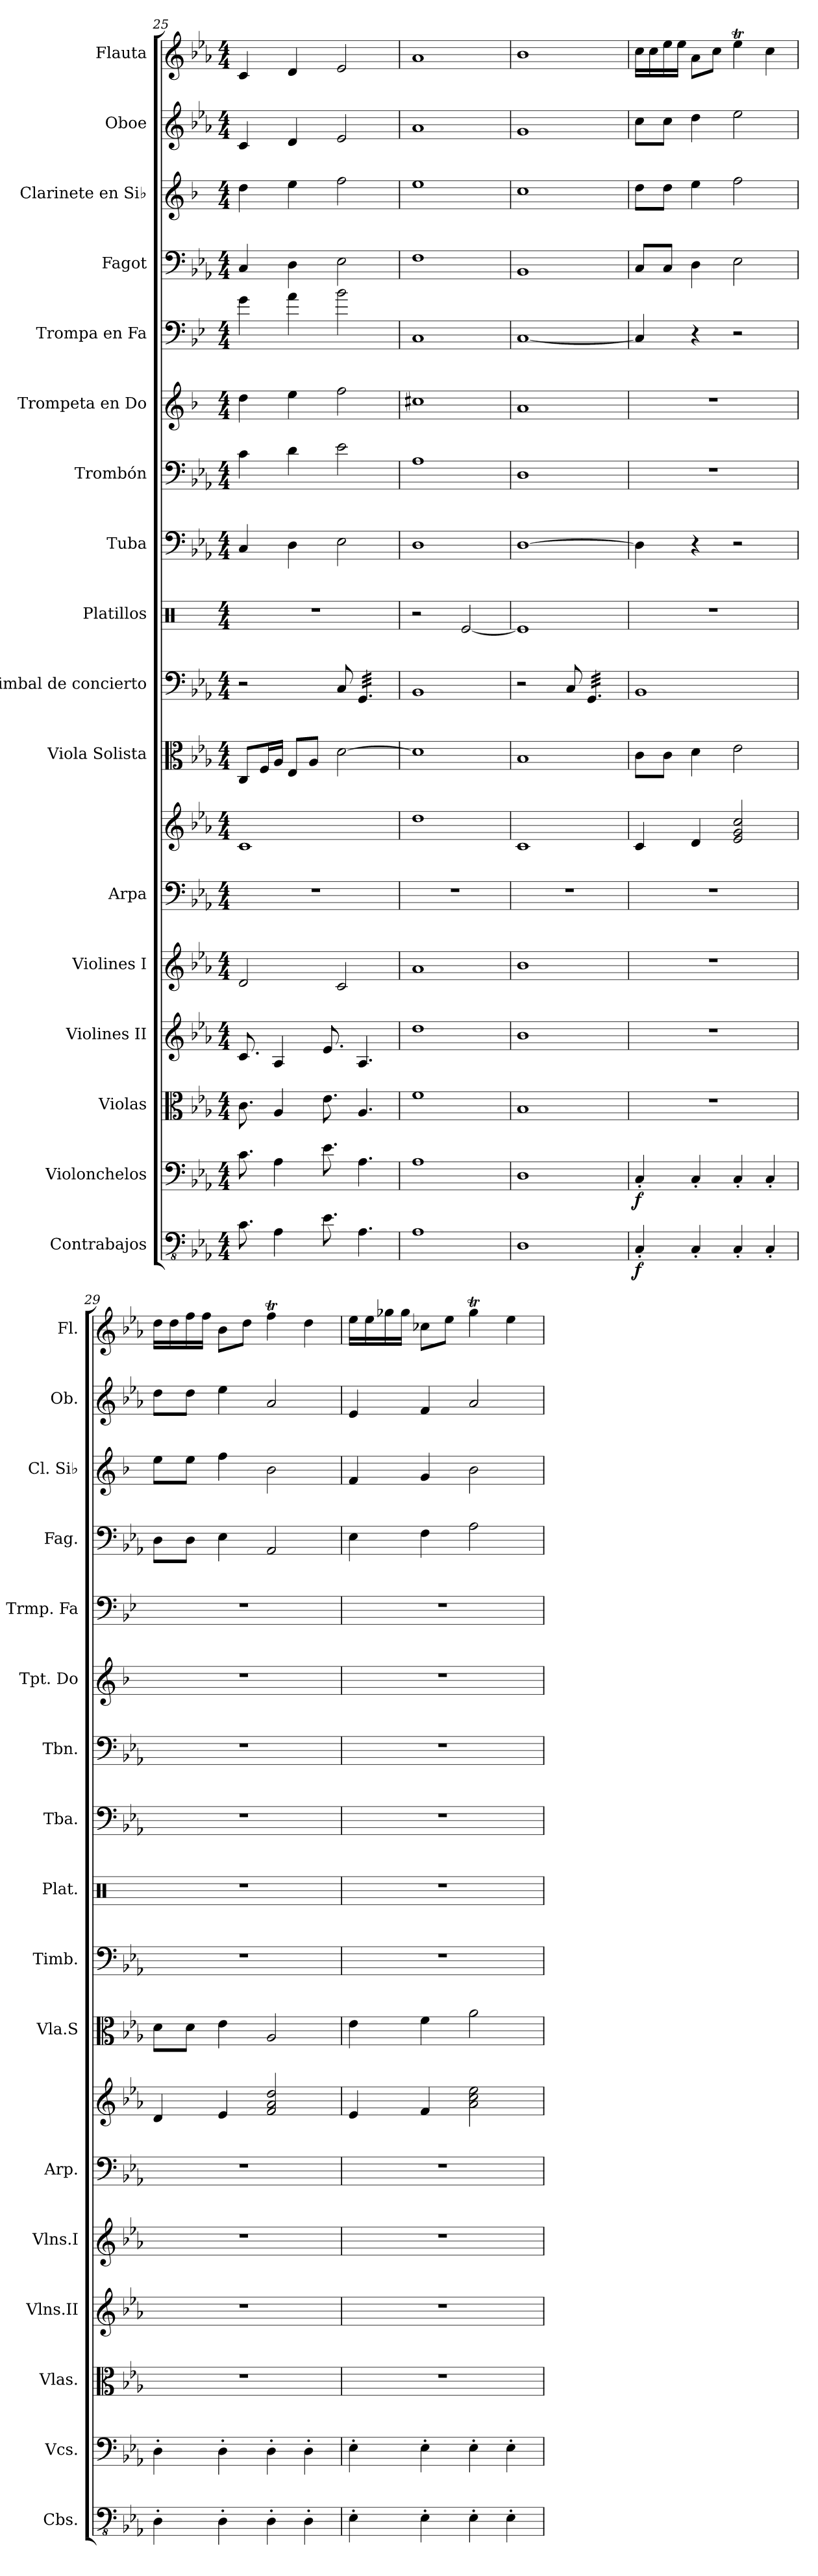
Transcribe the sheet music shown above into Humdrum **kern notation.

**kern	**dynam	**kern	**dynam	**kern	**kern	**kern	**kern	**kern	**kern	**kern	**kern	**kern	**kern	**kern	**kern	**kern	**kern	**kern	**kern
*part17	*part17	*part16	*part16	*part15	*part14	*part13	*part12	*part12	*part11	*part10	*part9	*part8	*part7	*part6	*part5	*part4	*part3	*part2	*part1
*staff18	*staff18	*staff17	*staff17	*staff16	*staff15	*staff14	*staff13	*staff12	*staff11	*staff10	*staff9	*staff8	*staff7	*staff6	*staff5	*staff4	*staff3	*staff2	*staff1
*I"Contrabajos	*	*I"Violonchelos	*	*I"Violas	*I"Violines II	*I"Violines I	*I"Arpa	*	*I"Viola Solista	*I"Timbal de concierto	*I"Platillos	*I"Tuba	*I"Trombón	*I"Trompeta en Do	*I"Trompa en Fa	*I"Fagot	*I"Clarinete en Si♭	*I"Oboe	*I"Flauta
*I'Cbs.	*	*I'Vcs.	*	*I'Vlas.	*I'Vlns.II	*I'Vlns.I	*I'Arp.	*	*I'Vla.S	*I'Timb.	*I'Plat.	*I'Tba.	*I'Tbn.	*I'Tpt. Do	*I'Trmp. Fa	*I'Fag.	*I'Cl. Si♭	*I'Ob.	*I'Fl.
*clefFv4	*	*clefF4	*	*clefC3	*clefG2	*clefG2	*clefF4	*clefG2	*clefC3	*clefF4	*clefX	*clefF4	*clefF4	*clefG2	*clefF4	*clefF4	*clefG2	*clefG2	*clefG2
*	*	*	*	*	*	*	*	*	*	*	*	*	*	*ITrd1c2	*ITrd4c7	*	*ITrd1c2	*	*
*k[b-e-a-]	*	*k[b-e-a-]	*	*k[b-e-a-]	*k[b-e-a-]	*k[b-e-a-]	*k[b-e-a-]	*k[b-e-a-]	*k[b-e-a-]	*k[b-e-a-]	*k[]	*k[b-e-a-]	*k[b-e-a-]	*k[b-e-a-]	*k[b-e-a-]	*k[b-e-a-]	*k[b-e-a-]	*k[b-e-a-]	*k[b-e-a-]
*M4/4	*	*M4/4	*	*M4/4	*M4/4	*M4/4	*M4/4	*M4/4	*M4/4	*M4/4	*M4/4	*M4/4	*M4/4	*M4/4	*M4/4	*M4/4	*M4/4	*M4/4	*M4/4
=25	=25	=25	=25	=25	=25	=25	=25	=25	=25	=25	=25	=25	=25	=25	=25	=25	=25	=25	=25
8.C\	.	8.c\	.	8.c\	8.c/	2d/	1r	1c	8C/L	2r	1r	4C/	4c\	4cc\	4c\	4C/	4cc\	4c/	4c/
.	.	.	.	.	.	.	.	.	16F/L	.	.	.	.	.	.	.	.	.	.
4AA-\	.	4A-\	.	4A-/	4A-/	.	.	.	16A-/JJ	.	.	.	.	.	.	.	.	.	.
.	.	.	.	.	.	.	.	.	8E-/L	.	.	4D\	4d\	4dd\	4d\	4D\	4dd\	4d/	4d/
.	.	.	.	.	.	.	.	.	8A-/J	.	.	.	.	.	.	.	.	.	.
8.E-\	.	8.e-\	.	8.e-\	8.e-/	.	.	.	.	.	.	.	.	.	.	.	.	.	.
.	.	.	.	.	.	2c/	.	.	[2d\	8C/	.	2E-\	2e-\	2ee-\	2e-\	2E-\	2ee-\	2e-/	2e-/
*	*	*	*	*	*	*	*	*	*	*tremolo	*	*	*	*	*	*	*	*	*
4.AA-\	.	4.A-\	.	4.A-/	4.A-/	.	.	.	.	32GG/LLL	.	.	.	.	.	.	.	.	.
.	.	.	.	.	.	.	.	.	.	32GG/	.	.	.	.	.	.	.	.	.
.	.	.	.	.	.	.	.	.	.	32GG/	.	.	.	.	.	.	.	.	.
.	.	.	.	.	.	.	.	.	.	32GG/	.	.	.	.	.	.	.	.	.
.	.	.	.	.	.	.	.	.	.	32GG/	.	.	.	.	.	.	.	.	.
.	.	.	.	.	.	.	.	.	.	32GG/	.	.	.	.	.	.	.	.	.
.	.	.	.	.	.	.	.	.	.	32GG/	.	.	.	.	.	.	.	.	.
.	.	.	.	.	.	.	.	.	.	32GG/	.	.	.	.	.	.	.	.	.
.	.	.	.	.	.	.	.	.	.	32GG/	.	.	.	.	.	.	.	.	.
.	.	.	.	.	.	.	.	.	.	32GG/	.	.	.	.	.	.	.	.	.
.	.	.	.	.	.	.	.	.	.	32GG/	.	.	.	.	.	.	.	.	.
.	.	.	.	.	.	.	.	.	.	32GG/JJJ	.	.	.	.	.	.	.	.	.
*	*	*	*	*	*	*	*	*	*	*Xtremolo	*	*	*	*	*	*	*	*	*
=26	=26	=26	=26	=26	=26	=26	=26	=26	=26	=26	=26	=26	=26	=26	=26	=26	=26	=26	=26
1AA-	.	1A-	.	1f	1dd	1a-	1r	1dd	1d]	1BB-	2r	1D	1A-	1bn	1FF	1F	1dd	1a-	1a-
.	.	.	.	.	.	.	.	.	.	.	[2Re/	.	.	.	.	.	.	.	.
=27	=27	=27	=27	=27	=27	=27	=27	=27	=27	=27	=27	=27	=27	=27	=27	=27	=27	=27	=27
1DD	.	1D	.	1B-	1b-	1b-	1r	1c	1B-	2r	1Re]	[1D	1D	1g	[1FF	1BB-	1b-	1g	1b-
.	.	.	.	.	.	.	.	.	.	8C/	.	.	.	.	.	.	.	.	.
*	*	*	*	*	*	*	*	*	*	*tremolo	*	*	*	*	*	*	*	*	*
.	.	.	.	.	.	.	.	.	.	32GG/LLL	.	.	.	.	.	.	.	.	.
.	.	.	.	.	.	.	.	.	.	32GG/	.	.	.	.	.	.	.	.	.
.	.	.	.	.	.	.	.	.	.	32GG/	.	.	.	.	.	.	.	.	.
.	.	.	.	.	.	.	.	.	.	32GG/	.	.	.	.	.	.	.	.	.
.	.	.	.	.	.	.	.	.	.	32GG/	.	.	.	.	.	.	.	.	.
.	.	.	.	.	.	.	.	.	.	32GG/	.	.	.	.	.	.	.	.	.
.	.	.	.	.	.	.	.	.	.	32GG/	.	.	.	.	.	.	.	.	.
.	.	.	.	.	.	.	.	.	.	32GG/	.	.	.	.	.	.	.	.	.
.	.	.	.	.	.	.	.	.	.	32GG/	.	.	.	.	.	.	.	.	.
.	.	.	.	.	.	.	.	.	.	32GG/	.	.	.	.	.	.	.	.	.
.	.	.	.	.	.	.	.	.	.	32GG/	.	.	.	.	.	.	.	.	.
.	.	.	.	.	.	.	.	.	.	32GG/JJJ	.	.	.	.	.	.	.	.	.
*	*	*	*	*	*	*	*	*	*	*Xtremolo	*	*	*	*	*	*	*	*	*
=28	=28	=28	=28	=28	=28	=28	=28	=28	=28	=28	=28	=28	=28	=28	=28	=28	=28	=28	=28
!	!LO:DY:b	!	!LO:DY:b	!	!	!	!	!	!	!	!	!	!	!	!	!	!	!	!
4CC'/	f	4C'/	f	1r	1r	1r	1r	4c/	8c\L	1BB-	1r	4D\]	1r	1r	4FF/]	8C/L	8cc\L	8cc\L	16cc\LL
.	.	.	.	.	.	.	.	.	.	.	.	.	.	.	.	.	.	.	16cc\
.	.	.	.	.	.	.	.	.	8c\J	.	.	.	.	.	.	8C/J	8cc\J	8cc\J	16ee-\
.	.	.	.	.	.	.	.	.	.	.	.	.	.	.	.	.	.	.	16ee-\JJ
4CC'/	.	4C'/	.	.	.	.	.	4d/	4d\	.	.	4r	.	.	4r	4D\	4dd\	4dd\	8a-\L
.	.	.	.	.	.	.	.	.	.	.	.	.	.	.	.	.	.	.	8cc\J
4CC'/	.	4C'/	.	.	.	.	.	2e-/ 2g/ 2cc/	2e-\	.	.	2r	.	.	2r	2E-\	2ee-\	2ee-\	4ee-T\
4CC'/	.	4C'/	.	.	.	.	.	.	.	.	.	.	.	.	.	.	.	.	4cc\
!!LO:PB:g=z
=29	=29	=29	=29	=29	=29	=29	=29	=29	=29	=29	=29	=29	=29	=29	=29	=29	=29	=29	=29
4DD'\	.	4D'\	.	1r	1r	1r	1r	4d/	8d\L	1r	1r	1r	1r	1r	1r	8D\L	8dd\L	8dd\L	16dd\LL
.	.	.	.	.	.	.	.	.	.	.	.	.	.	.	.	.	.	.	16dd\
.	.	.	.	.	.	.	.	.	8d\J	.	.	.	.	.	.	8D\J	8dd\J	8dd\J	16ff\
.	.	.	.	.	.	.	.	.	.	.	.	.	.	.	.	.	.	.	16ff\JJ
4DD'\	.	4D'\	.	.	.	.	.	4e-/	4e-\	.	.	.	.	.	.	4E-\	4ee-\	4ee-\	8b-\L
.	.	.	.	.	.	.	.	.	.	.	.	.	.	.	.	.	.	.	8dd\J
4DD'\	.	4D'\	.	.	.	.	.	2f/ 2a-/ 2dd/	2A-/	.	.	.	.	.	.	2AA-/	2a-\	2a-/	4ffT\
4DD'\	.	4D'\	.	.	.	.	.	.	.	.	.	.	.	.	.	.	.	.	4dd\
=30	=30	=30	=30	=30	=30	=30	=30	=30	=30	=30	=30	=30	=30	=30	=30	=30	=30	=30	=30
4EE-'\	.	4E-'\	.	1r	1r	1r	1r	4e-/	4e-\	1r	1r	1r	1r	1r	1r	4E-\	4e-/	4e-/	16ee-\LL
.	.	.	.	.	.	.	.	.	.	.	.	.	.	.	.	.	.	.	16ee-\
.	.	.	.	.	.	.	.	.	.	.	.	.	.	.	.	.	.	.	16gg-X\
.	.	.	.	.	.	.	.	.	.	.	.	.	.	.	.	.	.	.	16gg-\JJ
4EE-'\	.	4E-'\	.	.	.	.	.	4f/	4f\	.	.	.	.	.	.	4F\	4f/	4f/	8cc-X\L
.	.	.	.	.	.	.	.	.	.	.	.	.	.	.	.	.	.	.	8ee-\J
4EE-'\	.	4E-'\	.	.	.	.	.	2a-\ 2cc\ 2ee-\	2a-\	.	.	.	.	.	.	2A-\	2a-\	2a-/	4gg-T\
4EE-'\	.	4E-'\	.	.	.	.	.	.	.	.	.	.	.	.	.	.	.	.	4ee-\
=	=	=	=	=	=	=	=	=	=	=	=	=	=	=	=	=	=	=	=
*-	*-	*-	*-	*-	*-	*-	*-	*-	*-	*-	*-	*-	*-	*-	*-	*-	*-	*-	*-
